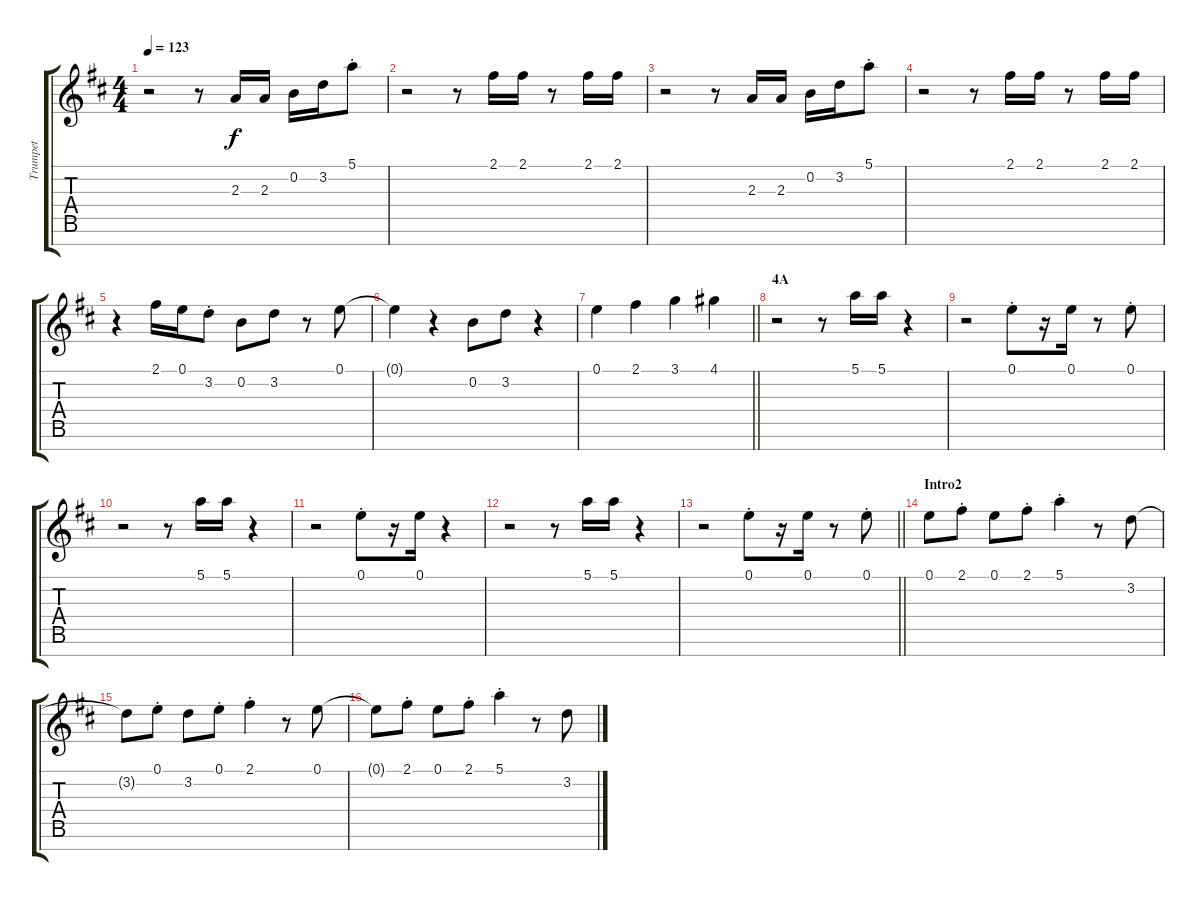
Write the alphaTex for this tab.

\track ("Trumpet" "Trumpet") {instrument trumpet}
\staff {score tabs}
\tuning (E5 B4 G4 D4 A3 E3 B2) {hide}
\ts (4 4)
\tempo 123
\clef g2
\ks d
r.2{dy f} r.8 2.3.16 2.3.16 0.2.16 3.2.16 5.1{st}.8 |
r.2 r.8 2.1.16 2.1.16 r.8 2.1.16 2.1.16 |
r.2 r.8 2.3.16 2.3.16 0.2.16 3.2.16 5.1{st}.8 |
r.2 r.8 2.1.16 2.1.16 r.8 2.1.16 2.1.16 |
r.4 2.1.16 0.1.16 3.2{st}.8 0.2.8 3.2.8 r.8 0.1.8 |
0.1{t}.4 r.4 0.2.8 3.2.8 r.4 |
\barLineRight lightlight
0.1.4 2.1.4 3.1.4 4.1.4 |
\section ("" "4A")
r.2 r.8 5.1.16 5.1.16 r.4 |
r.2 0.1{st}.8 r.16 0.1.16 r.8 0.1{st}.8 |
r.2 r.8 5.1.16 5.1.16 r.4 |
r.2 0.1{st}.8 r.16 0.1.16 r.4 |
r.2 r.8 5.1.16 5.1.16 r.4 |
\barLineRight lightlight
r.2 0.1{st}.8 r.16 0.1.16 r.8 0.1{st}.8 |
\section ("" "Intro2")
0.1.8 2.1{st}.8 0.1.8 2.1{st}.8 5.1{st}.4 r.8 3.2.8 |
3.2{t}.8 0.1{st}.8 3.2.8 0.1{st}.8 2.1{st}.4 r.8 0.1.8 |
0.1{t}.8 2.1{st}.8 0.1.8 2.1{st}.8 5.1{st}.4 r.8 3.2.8
